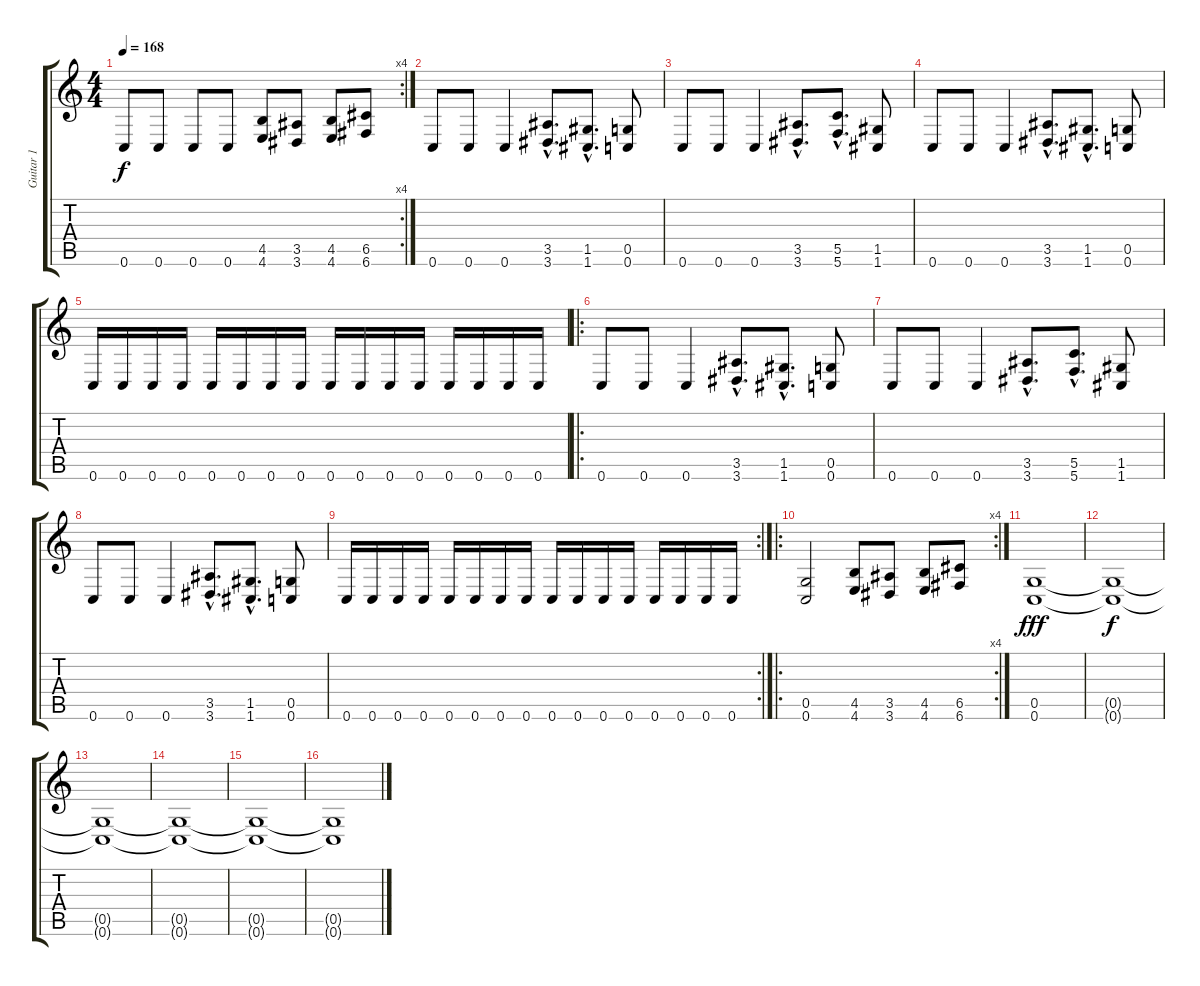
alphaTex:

\track ("Guitar 1" "Guitar 1") {instrument distortionguitar}
\staff {score tabs}
\tuning (D4 A3 F3 C3 G2 C2) {hide}
\rc 4
\ts (4 4)
\tempo 168
\clef g2
\ks c
0.6.8{dy f} 0.6.8 0.6.8 0.6.8 (4.5 4.6).8 (3.5 3.6).8 (4.5 4.6).8 (6.5 6.6).8 |
0.6.8 0.6.8 0.6.4 (3.5{hac} 3.6{hac}).8{d} (1.5{hac} 1.6{hac}).8{d} (0.5 0.6).8 |
0.6.8 0.6.8 0.6.4 (3.5{hac} 3.6{hac}).8{d} (5.5{hac} 5.6{hac}).8{d} (1.5 1.6).8 |
0.6.8 0.6.8 0.6.4 (3.5{hac} 3.6{hac}).8{d} (1.5{hac} 1.6{hac}).8{d} (0.5 0.6).8 |
0.6.16 0.6.16 0.6.16 0.6.16 0.6.16 0.6.16 0.6.16 0.6.16 0.6.16 0.6.16 0.6.16 0.6.16 0.6.16 0.6.16 0.6.16 0.6.16 |
\ro
0.6.8 0.6.8 0.6.4 (3.5{hac} 3.6{hac}).8{d} (1.5{hac} 1.6{hac}).8{d} (0.5 0.6).8 |
0.6.8 0.6.8 0.6.4 (3.5{hac} 3.6{hac}).8{d} (5.5{hac} 5.6{hac}).8{d} (1.5 1.6).8 |
0.6.8 0.6.8 0.6.4 (3.5{hac} 3.6{hac}).8{d} (1.5{hac} 1.6{hac}).8{d} (0.5 0.6).8 |
\rc 2
0.6.16 0.6.16 0.6.16 0.6.16 0.6.16 0.6.16 0.6.16 0.6.16 0.6.16 0.6.16 0.6.16 0.6.16 0.6.16 0.6.16 0.6.16 0.6.16 |
\ro
\rc 4
(0.5 0.6).2 (4.5 4.6).8 (3.5 3.6).8 (4.5 4.6).8 (6.5 6.6).8 |
(0.5 0.6).1{dy fff} |
(0.5{t} 0.6{t}).1{dy f} |
(0.5{t} 0.6{t}).1 |
(0.5{t} 0.6{t}).1 |
(0.5{t} 0.6{t}).1 |
(0.5{t} 0.6{t}).1
